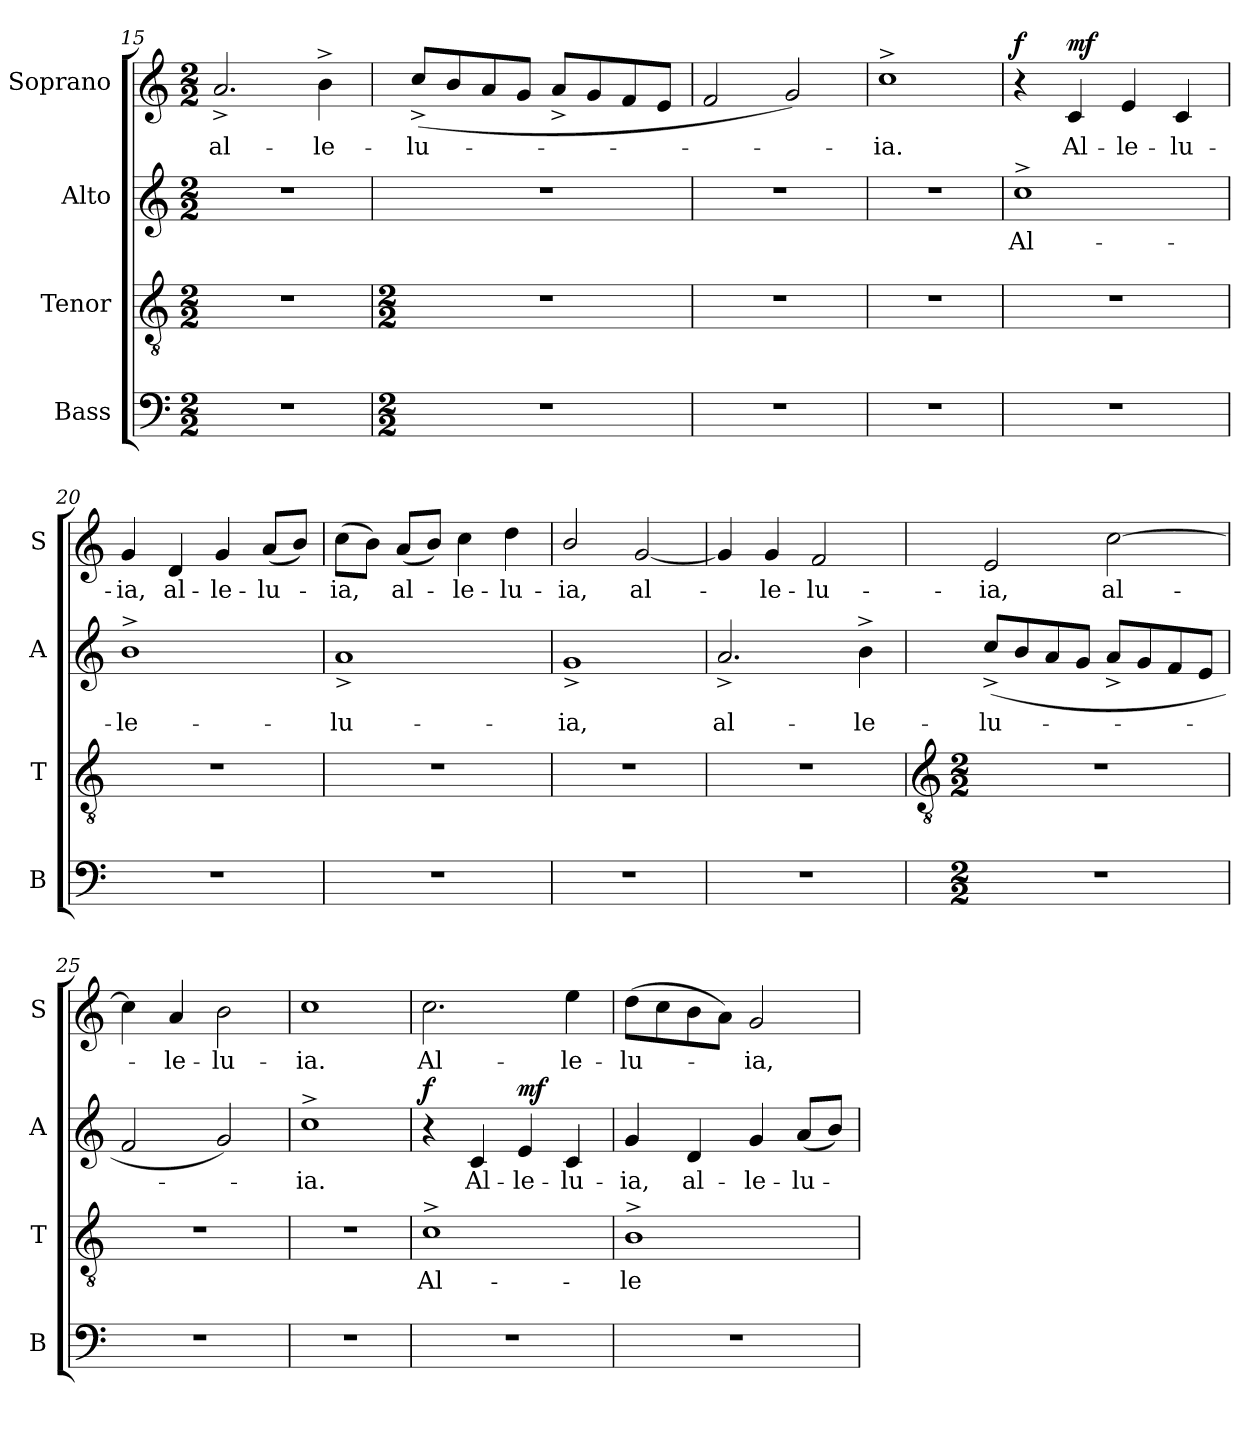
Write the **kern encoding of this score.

**kern	**kern	**text	**kern	**text	**dynam	**kern	**text	**dynam
*part4	*part3	*part3	*part2	*part2	*part2	*part1	*part1	*part1
*staff4	*staff3	*staff3	*staff2	*staff2	*staff2	*staff1	*staff1	*staff1
*I"Bass	*I"Tenor	*	*I"Alto	*	*	*I"Soprano	*	*
*I'B	*I'T	*	*I'A	*	*	*I'S	*	*
*clefF4	*clefGv2	*	*clefG2	*	*	*clefG2	*	*
*k[]	*k[]	*	*k[]	*	*	*k[]	*	*
*C:	*C:	*	*C:	*	*	*C:	*	*
*M2/2	*M2/2	*	*M2/2	*	*	*M2/2	*	*
=15	=15	=15	=15	=15	=15	=15	=15	=15
!	!	!	!	!	!	!	!LO:LY:b	!
1r	1r	.	1r	.	.	2.a^	al-	.
!	!	!	!	!	!	!	!LO:LY:b	!
.	.	.	.	.	.	4b^	-le-	.
!!LO:LB:g=z
=16	=16	=16	=16	=16	=16	=16	=16	=16
*M2/2	*M2/2	*	*	*	*	*	*	*
!	!	!	!	!	!	!	!LO:LY:b	!
1r	1r	.	1r	.	.	(<8cc^L	-lu-	.
.	.	.	.	.	.	8b	.	.
.	.	.	.	.	.	8a	.	.
.	.	.	.	.	.	8gJ	.	.
.	.	.	.	.	.	8a^L	.	.
.	.	.	.	.	.	8g	.	.
.	.	.	.	.	.	8f	.	.
.	.	.	.	.	.	8eJ	.	.
=17	=17	=17	=17	=17	=17	=17	=17	=17
1r	1r	.	1r	.	.	2f	.	.
.	.	.	.	.	.	2g)	.	.
=18	=18	=18	=18	=18	=18	=18	=18	=18
!	!	!	!	!	!	!	!LO:LY:b	!
1r	1r	.	1r	.	.	1cc^	ia.	.
=19	=19	=19	=19	=19	=19	=19	=19	=19
!	!	!	!	!LO:LY:b	!	!	!	!LO:DY:b
1r	1r	.	1cc^	Al-	.	4r	.	f
!	!	!	!	!	!	!	!LO:LY:b	!LO:DY:b
.	.	.	.	.	.	4c	Al-	mf
!	!	!	!	!	!	!	!LO:LY:b	!
.	.	.	.	.	.	4e	-le-	.
!	!	!	!	!	!	!	!LO:LY:b	!
.	.	.	.	.	.	4c	-lu-	.
=20	=20	=20	=20	=20	=20	=20	=20	=20
!	!	!	!	!LO:LY:b	!	!	!LO:LY:b	!
1r	1r	.	1b^	-le-	.	4g	-ia,	.
!	!	!	!	!	!	!	!LO:LY:b	!
.	.	.	.	.	.	4d	al-	.
!	!	!	!	!	!	!	!LO:LY:b	!
.	.	.	.	.	.	4g	-le-	.
!	!	!	!	!	!	!	!LO:LY:b	!
.	.	.	.	.	.	(<8aL	-lu-	.
.	.	.	.	.	.	8bJ)	.	.
=21	=21	=21	=21	=21	=21	=21	=21	=21
!	!	!	!	!LO:LY:b	!	!	!LO:LY:b	!
1r	1r	.	1a^	-lu-	.	(>8ccL	ia,	.
.	.	.	.	.	.	8bJ)	.	.
!	!	!	!	!	!	!	!LO:LY:b	!
.	.	.	.	.	.	(<8aL	al-	.
.	.	.	.	.	.	8bJ)	.	.
!	!	!	!	!	!	!	!LO:LY:b	!
.	.	.	.	.	.	4cc	le-	.
!	!	!	!	!	!	!	!LO:LY:b	!
.	.	.	.	.	.	4dd	-lu-	.
=22	=22	=22	=22	=22	=22	=22	=22	=22
!	!	!	!	!LO:LY:b	!	!	!LO:LY:b	!
1r	1r	.	1g^	-ia,	.	2b/	-ia,	.
!	!	!	!	!	!	!	!LO:LY:b	!
.	.	.	.	.	.	[2g	al-	.
=23	=23	=23	=23	=23	=23	=23	=23	=23
!	!	!	!	!LO:LY:b	!	!	!	!
1r	1r	.	2.a^	al-	.	4g]	.	.
!	!	!	!	!	!	!	!LO:LY:b	!
.	.	.	.	.	.	4g	le-	.
!	!	!	!	!	!	!	!LO:LY:b	!
.	.	.	.	.	.	2f	-lu-	.
!	!	!	!	!LO:LY:b	!	!	!	!
.	.	.	4b^	-le-	.	.	.	.
!!LO:LB:g=z
=24	=24	=24	=24	=24	=24	=24	=24	=24
*	*clefGv2	*	*	*	*	*	*	*
*	*k[]	*	*	*	*	*	*	*
*	*C:	*	*	*	*	*	*	*
*M2/2	*M2/2	*	*	*	*	*	*	*
!	!	!	!	!LO:LY:b	!	!	!LO:LY:b	!
1r	1r	.	(<8cc^L	-lu-	.	2e	-ia,	.
.	.	.	8b	.	.	.	.	.
.	.	.	8a	.	.	.	.	.
.	.	.	8gJ	.	.	.	.	.
!	!	!	!	!	!	!	!LO:LY:b	!
.	.	.	8a^L	.	.	[2cc	al-	.
.	.	.	8g	.	.	.	.	.
.	.	.	8f	.	.	.	.	.
.	.	.	8eJ	.	.	.	.	.
=25	=25	=25	=25	=25	=25	=25	=25	=25
1r	1r	.	2f	.	.	4cc]	.	.
!	!	!	!	!	!	!	!LO:LY:b	!
.	.	.	.	.	.	4a	le-	.
!	!	!	!	!	!	!	!LO:LY:b	!
.	.	.	2g)	.	.	2b	-lu-	.
=26	=26	=26	=26	=26	=26	=26	=26	=26
!	!	!	!	!LO:LY:b	!	!	!LO:LY:b	!
1r	1r	.	1cc^	ia.	.	1cc	-ia.	.
=27	=27	=27	=27	=27	=27	=27	=27	=27
!	!	!LO:LY:b	!	!	!LO:DY:b	!	!LO:LY:b	!
1r	1c^	Al-	4r	.	f	2.cc	Al-	.
!	!	!	!	!LO:LY:b	!	!	!	!
.	.	.	4c	Al-	.	.	.	.
!	!	!	!	!LO:LY:b	!LO:DY:b	!	!	!
.	.	.	4e	-le-	mf	.	.	.
!	!	!	!	!LO:LY:b	!	!	!LO:LY:b	!
.	.	.	4c	-lu-	.	4ee	-le-	.
=28	=28	=28	=28	=28	=28	=28	=28	=28
!	!	!LO:LY:b	!	!LO:LY:b	!	!	!LO:LY:b	!
1r	1B^	-le-	4g	-ia,	.	(>8ddL	-lu-	.
.	.	.	.	.	.	8cc	.	.
!	!	!	!	!LO:LY:b	!	!	!	!
.	.	.	4d	al-	.	8b	.	.
.	.	.	.	.	.	8aJ)	.	.
!	!	!	!	!LO:LY:b	!	!	!LO:LY:b	!
.	.	.	4g	-le-	.	2g	ia,	.
!	!	!	!	!LO:LY:b	!	!	!	!
.	.	.	(<8aL	-lu-	.	.	.	.
.	.	.	8bJ)	.	.	.	.	.
=	=	=	=	=	=	=	=	=
*-	*-	*-	*-	*-	*-	*-	*-	*-
